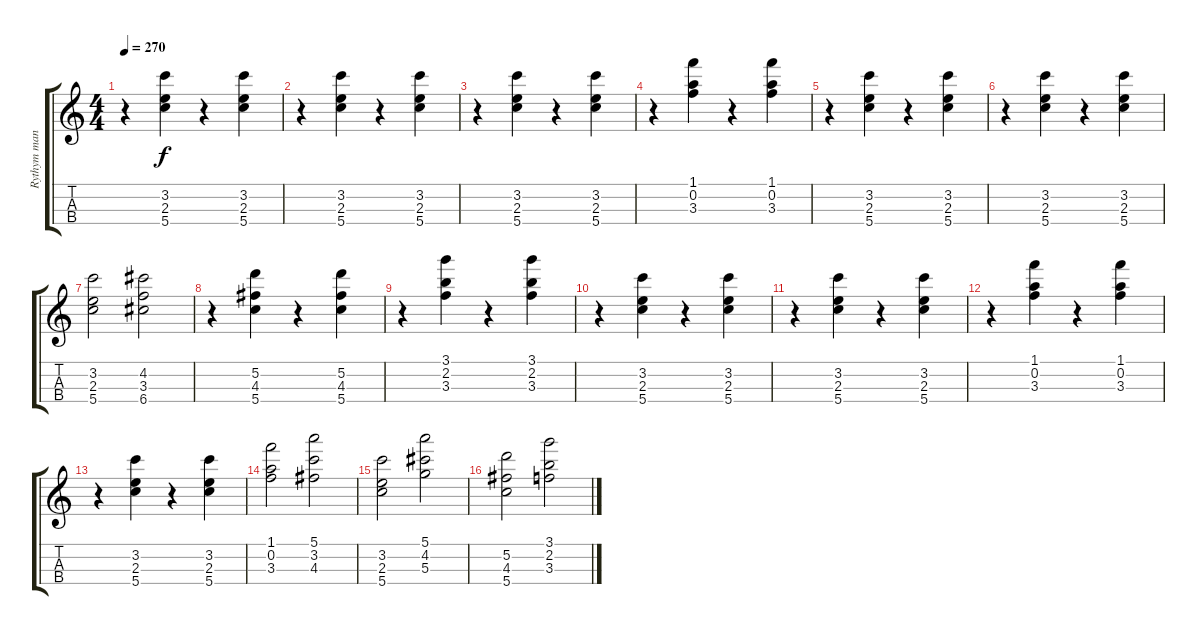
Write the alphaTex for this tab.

\track ("Rythym mandolin" "Rythym man") {instrument banjo}
\staff {score tabs}
\tuning (E5 A4 D4 G3) {hide}
\displaytranspose 12
\ts (4 4)
\tempo 270
\clef g2
\ks c
r.4{dy f} (3.2 2.3 5.4).4 r.4 (3.2 2.3 5.4).4 |
r.4 (3.2 2.3 5.4).4 r.4 (3.2 2.3 5.4).4 |
r.4 (3.2 2.3 5.4).4 r.4 (3.2 2.3 5.4).4 |
r.4 (1.1 0.2 3.3).4 r.4 (1.1 0.2 3.3).4 |
r.4 (3.2 2.3 5.4).4 r.4 (3.2 2.3 5.4).4 |
r.4 (3.2 2.3 5.4).4 r.4 (3.2 2.3 5.4).4 |
(3.2 2.3 5.4).2 (4.2 3.3 6.4).2 |
r.4 (5.2 4.3 5.4).4 r.4 (5.2 4.3 5.4).4 |
r.4 (3.1 2.2 3.3).4 r.4 (3.1 2.2 3.3).4 |
r.4 (3.2 2.3 5.4).4 r.4 (3.2 2.3 5.4).4 |
r.4 (3.2 2.3 5.4).4 r.4 (3.2 2.3 5.4).4 |
r.4 (1.1 0.2 3.3).4 r.4 (1.1 0.2 3.3).4 |
r.4 (3.2 2.3 5.4).4 r.4 (3.2 2.3 5.4).4 |
(1.1 0.2 3.3).2 (5.1 3.2 4.3).2 |
(3.2 2.3 5.4).2 (5.1 4.2 5.3).2 |
(5.2 4.3 5.4).2 (3.1 2.2 3.3).2
